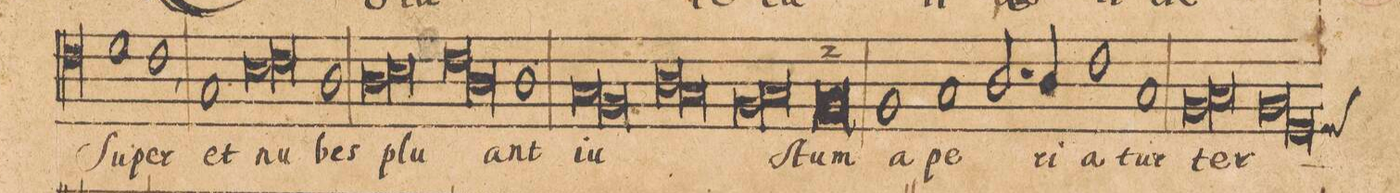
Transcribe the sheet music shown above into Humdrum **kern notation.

**kern	**text
*I"[Tenore]	*
*clefC4	*
*k[]	*
*met(c|)	*
*M2/1	*
1d	Su-
=11-	=11-
1c,<	-per
1G	et
=12-	=12-
*lig	*
1B	nu-
1c	.
*Xlig	*
=13-	=13-
1A	-bes
*lig	*
1A	plu-
=14-	=14-
1B	.
*Xlig	*
*lig	*
1c	.
=15-	=15-
1A	.
*Xlig	*
1A	-ant
=16-	=16-
*lig	*
1G	iu-
1F	.
*Xlig	*
=17-	=17-
*lig	*
1A	.
1G	.
*Xlig	*
=18-	=18-
*lig	*
1F	.
1G	.
*Xlig	*
=19-	=19-
0F,<	-ſtu(m)
=20-	=20-
1F	a-
1G	-pe-
=21-	=21-
2.A/	.
4A/	-ri-
1c	-a-
=22-	=22-
1G	-tur
*lig	*
1F	ter-
=23-	=23-
1G	.
*Xlig	*
*lig	*
1F	.
=24-	=24-
*custos:D	*
1D	.
*Xlig	*
*-	*-
